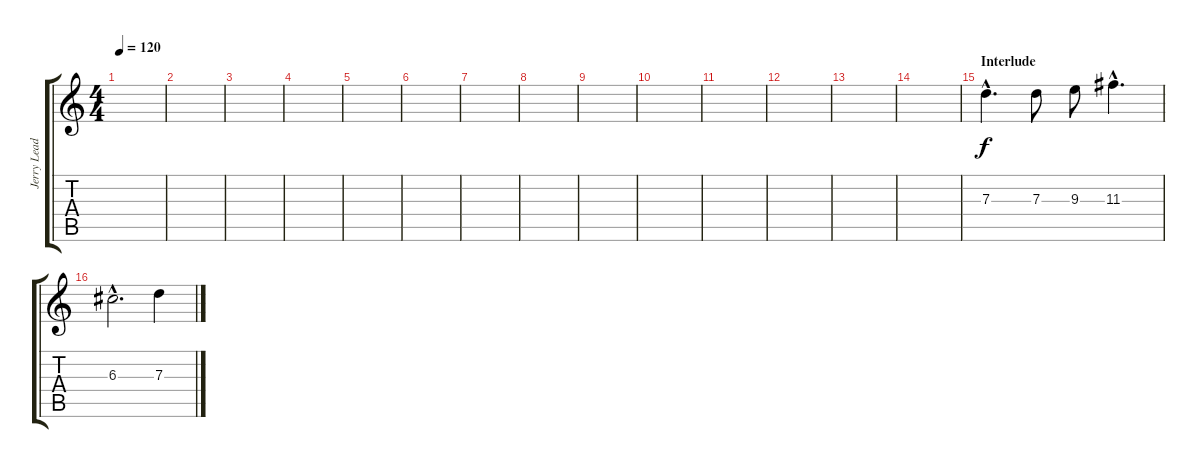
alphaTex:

\track ("Jerry Lead" "Jerry Lead") {instrument distortionguitar}
\staff {score tabs}
\tuning (E4 B3 G3 D3 A2 E2) {hide}
\ts (4 4)
\tempo 120
\clef g2
\ks c
|
|
|
|
|
|
|
|
|
|
|
|
|
|
\section ("" "Interlude")
7.3{hac}.4{d} 7.3.8 9.3.8 11.3{hac}.4{d} |
6.3{hac}.2{d} 7.3.4
